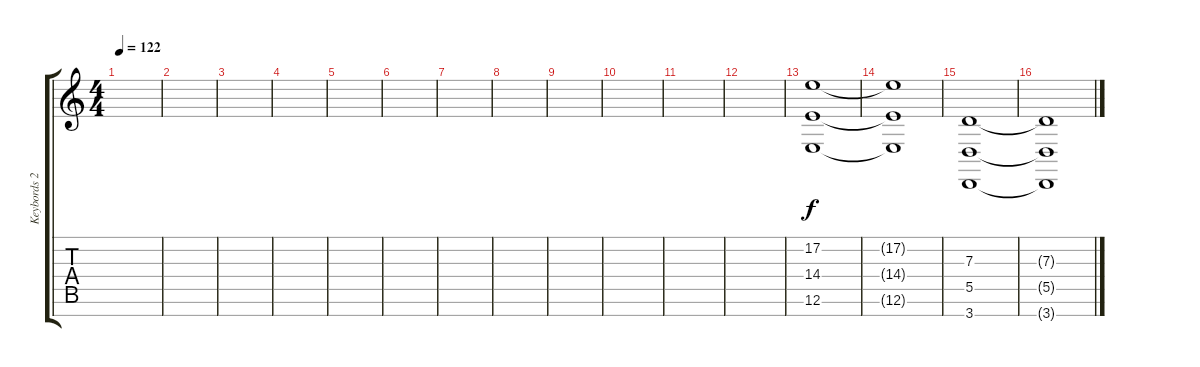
\track ("Keybords 2" "Keybords 2") {instrument churchorgan}
\staff {score tabs}
\tuning (E4 B3 G3 D3 A2 E2 B1) {hide}
\ts (4 4)
\tempo 122
\clef g2
\ks c
|
|
|
|
|
|
|
|
|
|
|
|
(17.2 14.4 12.6).1{volume 10 instrument choiraahs} |
(17.2{t} 14.4{t} 12.6{t}).1 |
(7.3 5.5 3.7).1 |
(7.3{t} 5.5{t} 3.7{t}).1
